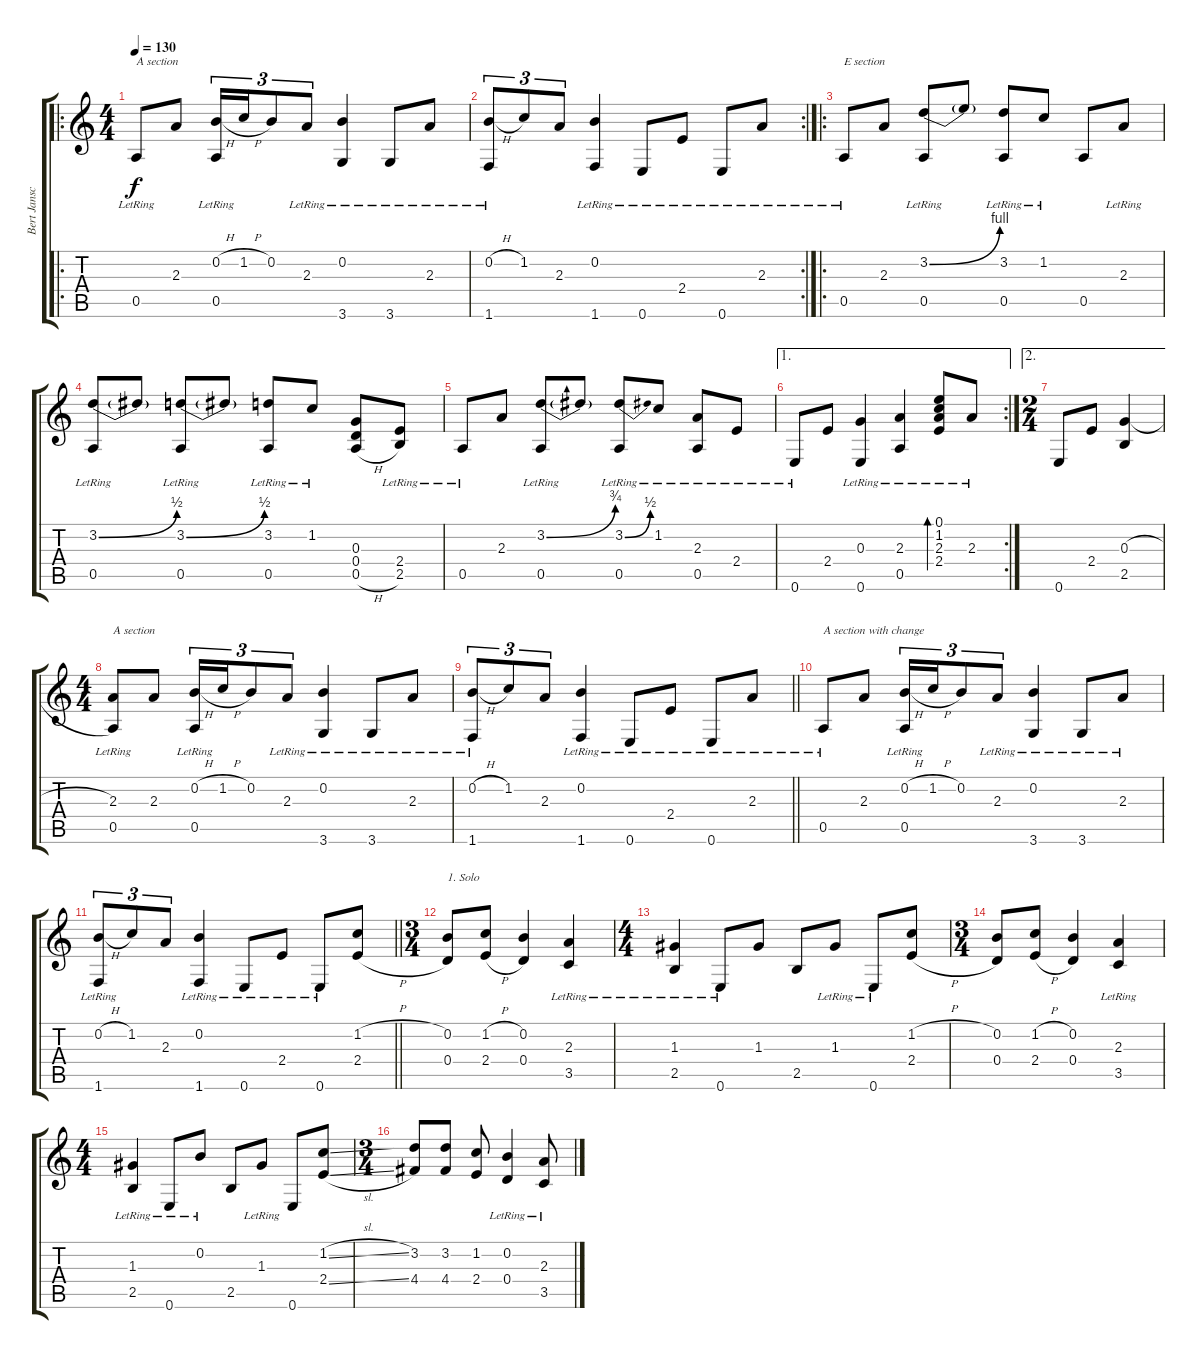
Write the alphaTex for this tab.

\track ("Bert Jansch" "Bert Jansc") {instrument acousticguitarsteel}
\staff {score tabs}
\tuning (E4 B3 G3 D3 A2 E2) {hide}
\ro
\ts (4 4)
\tempo 130
\clef g2
\ks c
0.5{lr}.8{txt "A section" dy f} 2.3.8 (0.2{h} 0.5{lr}).16{tu (3 2)} 1.2{h}.16{tu (3 2)} 0.2.8{tu (3 2)} 2.3{lr}.8{tu (3 2)} (0.2{lr} 3.6{lr}).4 3.6{lr}.8 2.3{lr}.8 |
\rc 2
(0.2{h} 1.6{lr}).8{tu (3 2)} 1.2.8{tu (3 2)} 2.3.8{tu (3 2)} (0.2{lr} 1.6{lr}).4 0.6{lr}.8 2.4{lr}.8 0.6{lr}.8 2.3{lr}.8 |
\ro
0.5{lr}.8{txt "E section"} 2.3.8 (3.2{be (bend 0 0 60 4)} 0.5{lr}).8 3.2{t}.8 (3.2 0.5{lr}).8 1.2{lr}.8 0.5.8 2.3{lr}.8 |
(3.2{be (bend 0 0 60 2)} 0.5{lr}).8 3.2{t}.8 (3.2{be (bend 0 0 60 2)} 0.5{lr}).8 3.2{t}.8 (3.2 0.5{lr}).8 1.2{lr}.8 (0.3 0.4 0.5{h}).8 (2.4{lr} 2.5).8 |
0.5{lr}.8 2.3.8 (3.2{be (bend 0 0 60 3)} 0.5{lr}).8 3.2{t}.8 (3.2{be (bend 0 0 60 2)} 0.5{lr}).8 1.2{lr}.8 (2.3 0.5{lr}).8 2.4{lr}.8 |
\ae 1
\rc 2
0.6{lr}.8 2.4.8 (0.3 0.6{lr}).4 (2.3 0.5{lr}).4 (0.1{lr} 1.2 2.3 2.4).8{bd 60} 2.3{lr}.8 |
\ae 2
\ts (2 4)
0.6.8 2.4.8 (0.3{h} 2.5).4 |
\ts (4 4)
(2.3 0.5{lr}).8{txt "A section"} 2.3.8 (0.2{h} 0.5{lr}).16{tu (3 2)} 1.2{h}.16{tu (3 2)} 0.2.8{tu (3 2)} 2.3{lr}.8{tu (3 2)} (0.2{lr} 3.6{lr}).4 3.6{lr}.8 2.3{lr}.8 |
\barLineRight lightlight
(0.2{h} 1.6{lr}).8{tu (3 2)} 1.2.8{tu (3 2)} 2.3.8{tu (3 2)} (0.2{lr} 1.6{lr}).4 0.6{lr}.8 2.4{lr}.8 0.6{lr}.8 2.3{lr}.8 |
0.5{lr}.8{txt "A section with change"} 2.3.8 (0.2{h} 0.5{lr}).16{tu (3 2)} 1.2{h}.16{tu (3 2)} 0.2.8{tu (3 2)} 2.3{lr}.8{tu (3 2)} (0.2{lr} 3.6{lr}).4 3.6{lr}.8 2.3{lr}.8 |
\barLineRight lightlight
(0.2{h} 1.6{lr}).8{tu (3 2)} 1.2.8{tu (3 2)} 2.3.8{tu (3 2)} (0.2{lr} 1.6{lr}).4 0.6{lr}.8 2.4{lr}.8 0.6{lr}.8 (1.2{h} 2.4{h}).8 |
\ts (3 4)
(0.2 0.4).8{txt "1. Solo"} (1.2{h} 2.4{h}).8 (0.2 0.4).4 (2.3{lr} 3.5{lr}).4 |
\ts (4 4)
(1.3{lr} 2.5{lr}).4 0.6{lr}.8 1.3.8 2.5.8 1.3{lr}.8 0.6{lr}.8 (1.2{h} 2.4{h}).8 |
\ts (3 4)
(0.2 0.4).8 (1.2{h} 2.4{h}).8 (0.2 0.4).4 (2.3{lr} 3.5{lr}).4 |
\ts (4 4)
(1.3{lr} 2.5{lr}).4 0.6{lr}.8 0.2{lr}.8 2.5.8 1.3{lr}.8 0.6.8 (1.2{sl} 2.4{sl}).8 |
\ts (3 4)
(3.2 4.4).8 (3.2 4.4).8 (1.2 2.4).8 (0.2{lr} 0.4{lr}).4 (2.3{lr} 3.5{lr}).8
